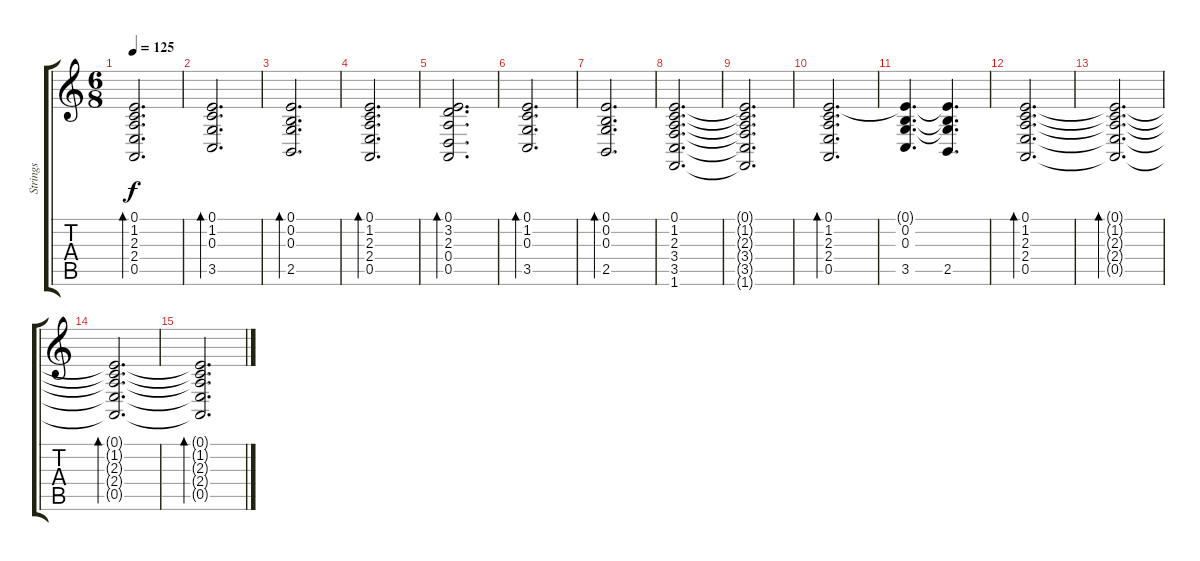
\track ("Strings" "Strings") {instrument stringensemble1}
\staff {score tabs}
\tuning (E4 B3 G3 D3 A2 E2) {hide}
\ts (6 8)
\tempo 125
\clef g2
\ks c
(0.1{t} 1.2 2.3 2.4 0.5).2{d bd 480 dy f} |
(0.1 1.2 0.3 3.5).2{d bd 480} |
(0.1 0.2 0.3 2.5).2{d bd 480} |
(0.1 1.2 2.3 2.4 0.5).2{d bd 480} |
(0.1 3.2 2.3 0.4 0.5).2{d bd 480} |
(0.1 1.2 0.3 3.5).2{d bd 480} |
(0.1 0.2 0.3 2.5).2{d bd 480} |
(0.1 1.2 2.3 3.4 3.5 1.6).2{d} |
(0.1{t} 1.2{t} 2.3{t} 3.4{t} 3.5{t} 1.6{t}).2{d} |
(0.1 1.2 2.3 2.4 0.5).2{d bd 480} |
(0.1{t} 0.2 0.3 3.5).4{d} (0.1{t} 0.2{t} 0.3{t} 2.5).4{d} |
(0.1 1.2 2.3 2.4 0.5).2{d bd 480} |
(0.1{t} 1.2{t} 2.3{t} 2.4{t} 0.5{t}).2{d bd 480} |
(0.1{t} 1.2{t} 2.3{t} 2.4{t} 0.5{t}).2{d bd 480} |
(0.1{t} 1.2{t} 2.3{t} 2.4{t} 0.5{t}).2{d bd 480}
